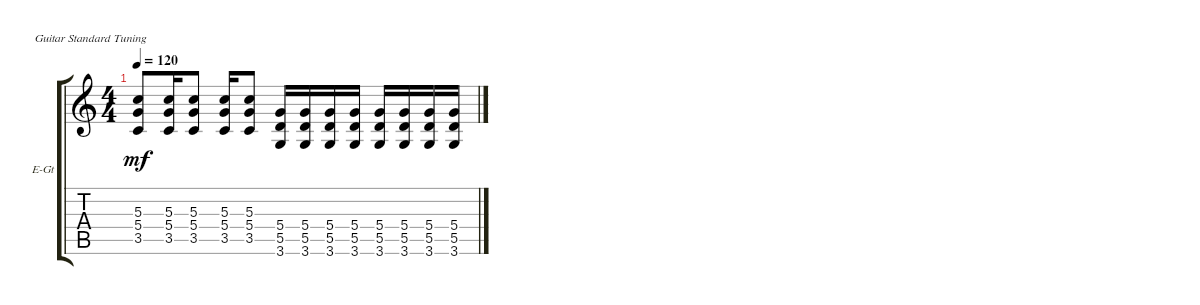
\defaultSystemsLayout 4
\bracketExtendMode groupsimilarinstruments
\firstSystemTrackNameOrientation horizontal
\otherSystemsTrackNameOrientation horizontal
\track ("Electric Guitar" "E-Gt") {instrument overdrivenguitar}
\staff {score tabs}
\tuning (E4 B3 G3 D3 A2 E2)
\ts (4 4)
\tempo 120
\clef g2
\ks c
(3.5 5.4 5.3).8{dy mf} (3.5 5.4 5.3).16 (3.5 5.4 5.3).8 (3.5 5.4 5.3).16 (3.5 5.4 5.3).8 (3.6 5.4 5.5).16 (3.6 5.4 5.5).16 (3.6 5.4 5.5).16 (3.6 5.4 5.5).16 (3.6 5.4 5.5).16 (3.6 5.4 5.5).16 (3.6 5.4 5.5).16 (3.6 5.4 5.5).16
